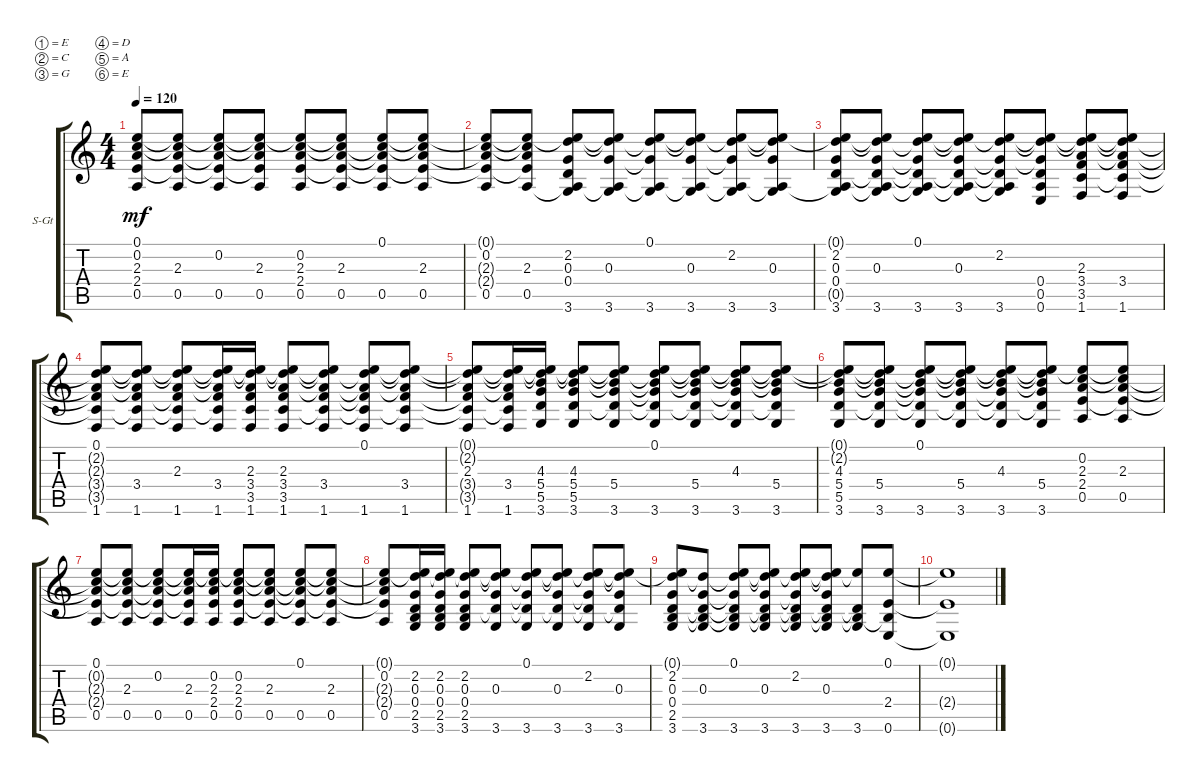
\defaultSystemsLayout 4
\bracketExtendMode groupsimilarinstruments
\firstSystemTrackNameOrientation horizontal
\otherSystemsTrackNameOrientation horizontal
\track ("Steel Guitar" "S-Gt") {instrument acousticguitarsteel}
\staff {score tabs}
\tuning (E4 C4 G3 D3 A2 E2)
\ts (4 4)
\tempo 120
\clef g2
\ks c
(0.5 0.1 2.3{t} 0.2{t} 2.4{t}).8{dy mf} (0.5 2.3 0.2{t} 2.4{t} 0.1{t}).8 (0.5 0.2 2.3{t} 2.4{t} 0.1{t}).8 (0.5 2.3 0.2{t} 2.4{t} 0.1{t}).8 (0.5 0.2 2.3 2.4 0.1{t}).8 (0.5 2.3 0.1{t} 0.2{t} 2.4{t}).8 (0.5 0.1 2.3{t} 0.2{t} 2.4{t}).8 (0.5 2.3 0.2{t} 2.4{t} 0.1{t}).8 |
(0.5 0.2 2.3{t} 2.4{t} 0.1{t}).8 (0.5 2.3 0.2{t} 2.4{t} 0.1{t}).8 (3.6 2.2 0.3 0.4 0.1{t} 0.5{t}).8 (3.6 0.3 0.1{t} 2.2{t} 0.5{t}).8 (3.6 0.1 0.3{t} 0.5{t} 2.2{t}).8 (3.6 0.3 2.2{t} 0.1{t} 0.5{t}).8 (3.6 2.2 0.3{t} 0.1{t} 0.5{t}).8 (3.6 0.3 2.2{t} 0.1{t} 0.5{t}).8 |
(3.6 0.4 0.3 2.2 0.1{t} 0.5{t}).8 (3.6 0.3 0.1{t} 2.2{t} 0.4{t} 0.5{t}).8 (3.6 0.1 0.3{t} 2.2{t} 0.4{t} 0.5{t}).8 (3.6 0.3 2.2{t} 0.4{t} 0.5{t} 0.1{t}).8 (3.6 2.2 0.4{t} 0.5{t} 0.3{t} 0.1{t}).8 (0.6 0.4 0.5 0.3{t} 0.1{t} 2.2{t}).8 (1.6 3.5 3.4 2.3 0.1{t} 2.2{t}).8 (1.6 3.4 0.1{t} 2.3{t} 3.5{t} 2.2{t}).8 |
(1.6 0.1 3.4{t} 2.3{t} 3.5{t} 2.2{t}).8 (1.6 3.4 2.3{t} 3.5{t} 0.1{t} 2.2{t}).8 (1.6 2.3 3.4{t} 3.5{t} 0.1{t} 2.2{t}).8 (1.6 3.4 2.3{t} 3.5{t} 0.1{t} 2.2{t}).16 (2.3 3.4 3.5 1.6 0.1{t} 2.2{t}).16 (1.6 3.5 3.4 2.3 0.1{t} 2.2{t}).8 (1.6 3.4 0.1{t} 2.3{t} 3.5{t} 2.2{t}).8 (1.6 0.1 3.4{t} 2.3{t} 3.5{t} 2.2{t}).8 (1.6 3.4 2.3{t} 3.5{t} 0.1{t} 2.2{t}).8 |
(1.6 2.3 3.4{t} 3.5{t} 0.1{t} 2.2{t}).8 (1.6 3.4 2.3{t} 3.5{t} 0.1{t} 2.2{t}).16 (4.3 5.4 5.5 3.6 0.1{t} 2.2{t}).16 (3.6 5.5 5.4 4.3 0.1{t} 2.2{t}).8 (3.6 5.4 0.1{t} 4.3{t} 5.5{t} 2.2{t}).8 (3.6 0.1 5.4{t} 4.3{t} 5.5{t} 2.2{t}).8 (3.6 5.4 4.3{t} 5.5{t} 0.1{t} 2.2{t}).8 (3.6 4.3 5.4{t} 5.5{t} 0.1{t} 2.2{t}).8 (3.6 5.4 4.3{t} 5.5{t} 0.1{t} 2.2{t}).8 |
(4.3 5.4 5.5 3.6 0.1{t} 2.2{t}).8 (3.6 5.4 0.1{t} 4.3{t} 5.5{t} 2.2{t}).8 (3.6 0.1 5.4{t} 4.3{t} 5.5{t} 2.2{t}).8 (3.6 5.4 4.3{t} 5.5{t} 2.2{t} 0.1{t}).8 (3.6 4.3 5.4{t} 5.5{t} 2.2{t} 0.1{t}).8 (3.6 5.4 4.3{t} 5.5{t} 2.2{t} 0.1{t}).8 (0.5 2.4 2.3 0.2 0.1{t}).8 (0.5 2.3 0.1{t} 0.2{t} 2.4{t}).8 |
(0.5 0.1 2.3{t} 0.2{t} 2.4{t}).8 (0.5 2.3 0.2{t} 2.4{t} 0.1{t}).8 (0.5 0.2 2.3{t} 2.4{t} 0.1{t}).8 (0.5 2.3 0.2{t} 2.4{t} 0.1{t}).16 (0.5 2.4 2.3 0.2 0.1{t}).16 (0.2 2.3 2.4 0.5 0.1{t}).8 (0.5 2.3 0.1{t} 2.4{t} 0.2{t}).8 (0.5 0.1 2.3{t} 2.4{t} 0.2{t}).8 (0.5 2.3 2.4{t} 0.2{t} 0.1{t}).8 |
(0.5 0.2 2.3{t} 2.4{t} 0.1{t}).8 (2.5 0.3 2.2 0.4 3.6 0.1{t}).16 (3.6 0.3 0.4 2.5 2.2 0.1{t}).16 (2.2 0.3 0.4 2.5 3.6 0.1{t}).8 (3.6 0.3 0.1{t} 2.2{t} 0.4{t}).8 (3.6 0.1 2.2{t} 0.3{t} 0.4{t}).8 (3.6 0.3 2.2{t} 0.4{t} 0.1{t}).8 (3.6 2.2 0.4{t} 0.3{t} 0.1{t}).8 (3.6 0.3 0.4{t} 2.2{t} 0.1{t}).8 |
(2.2 0.3 0.4 2.5 3.6 0.1{t}).8 (3.6 0.3 2.2{t} 0.4{t} 2.5{t}).8 (3.6 0.1 0.3{t} 2.2{t} 0.4{t} 2.5{t}).8 (3.6 0.3 2.2{t} 0.4{t} 0.1{t} 2.5{t}).8 (3.6 2.2 0.3{t} 0.4{t} 0.1{t} 2.5{t}).8 (3.6 0.3 2.2{t} 0.4{t} 0.1{t} 2.5{t}).8 (3.6 0.4{t} 0.1{t} 2.5{t}).8 (0.6 2.4 0.1 2.5{t}).8 |
(0.1{t} 2.4{t} 0.6{t}).1
